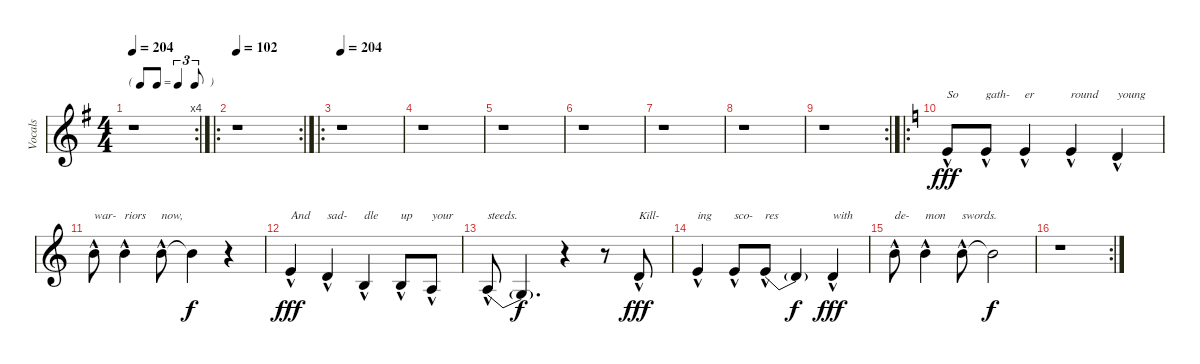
\track ("Vocals" "Vocals") {instrument synthbrass2}
\staff {score}
\tuning (E4 B3 G3 D3 A2 E2) {hide}
\rc 4
\ts (4 4)
\tf triplet8th
\tempo 204
\clef g2
\ks eminor
r.1{dy f} |
\ro
\rc 2
\tempo 102
r.1 |
\ro
\tempo 204
r.1 |
r.1 |
r.1 |
r.1 |
r.1 |
r.1 |
\rc 2
r.1 |
\ro
\ks c
0.1{hac}.8{txt "So" dy fff} 0.1{hac}.8{txt "gath-"} 0.1{hac}.4{txt "er"} 0.1{hac}.4{txt "round"} 3.2{hac}.4{txt "young"} |
7.1{hac}.8{txt "war-"} 7.1{hac}.4{txt "riors"} 7.1{hac}.8{txt "now,"} 7.1{t}.4{dy f} r.4 |
5.2{hac}.4{txt "And" dy fff} 3.2{hac}.4{txt "sad-"} 0.2{hac}.4{txt "dle"} 0.2{hac}.8{txt "up"} 2.3{hac}.8{txt "your"} |
0.3{be (custom 0 4 20 4 40 0 60 0) hac}.8{txt "steeds."} 0.3{t}.4{d dy f} r.4 r.8 3.2{hac}.8{txt "Kill-" dy fff} |
0.1{hac}.4{txt "ing"} 0.1{hac}.8{txt "sco-"} 3.2{be (custom 0 4 20 4 40 0 60 0) hac}.8{txt "res"} 3.2{t}.4{dy f} 3.2{hac}.4{txt "with" dy fff} |
7.1{hac}.8{txt "de-"} 7.1{hac}.4{txt "mon"} 7.1{hac}.8{txt "swords."} 7.1{t}.2{dy f} |
\rc 2
r.1
